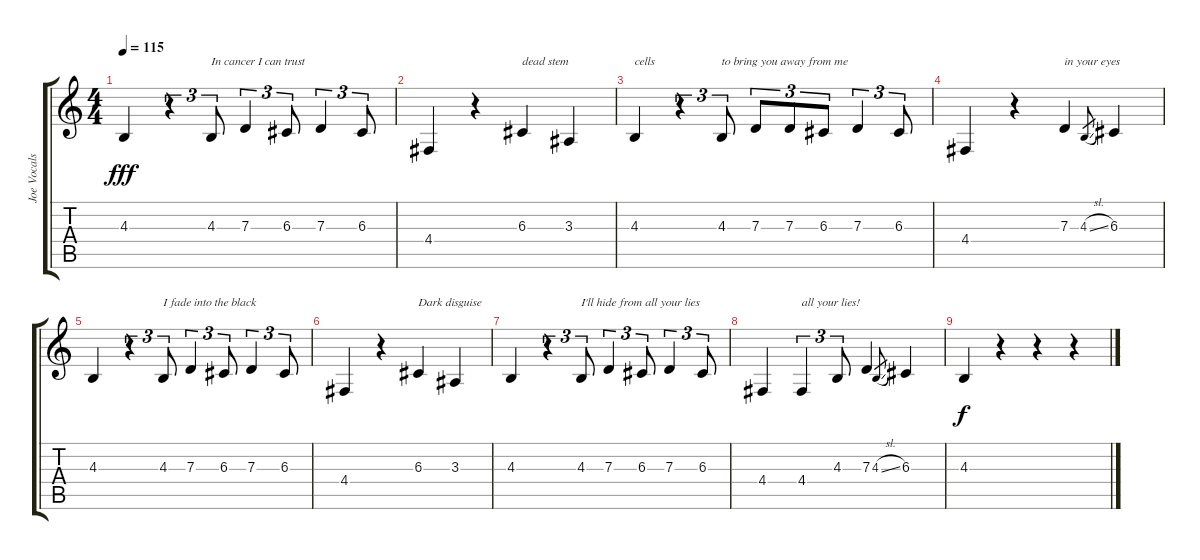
\track ("Joe Vocals" "Joe Vocals") {instrument lead2sawtooth}
\staff {score tabs}
\tuning (E4 B3 G3 D3 A2 E2) {hide}
\ts (4 4)
\tempo 115
\clef g2
\ks c
4.3.4{dy fff} r.4{tu (3 2)} 4.3.8{tu (3 2) txt "In cancer I can trust"} 7.3.4{tu (3 2)} 6.3.8{tu (3 2)} 7.3.4{tu (3 2)} 6.3.8{tu (3 2)} |
4.4.4 r.4 6.3.4{txt "dead stem"} 3.3.4 |
4.3.4{txt "cells"} r.4{tu (3 2)} 4.3.8{tu (3 2) txt "to bring you away from me"} 7.3.8{tu (3 2)} 7.3.8{tu (3 2)} 6.3.8{tu (3 2)} 7.3.4{tu (3 2)} 6.3.8{tu (3 2)} |
4.4.4 r.4 7.3.4{txt "in your eyes"} 4.3{sl}.8{gr} 6.3.4 |
4.3.4 r.4{tu (3 2)} 4.3.8{tu (3 2) txt "I fade into the black"} 7.3.4{tu (3 2)} 6.3.8{tu (3 2)} 7.3.4{tu (3 2)} 6.3.8{tu (3 2)} |
4.4.4 r.4 6.3.4{txt "Dark disguise"} 3.3.4 |
4.3.4 r.4{tu (3 2)} 4.3.8{tu (3 2) txt "I'll hide from all your lies"} 7.3.4{tu (3 2)} 6.3.8{tu (3 2)} 7.3.4{tu (3 2)} 6.3.8{tu (3 2)} |
4.4.4 4.4.4{tu (3 2) txt "all your lies!"} 4.3.8{tu (3 2)} 7.3.4 4.3{sl}.8{gr} 6.3.4 |
4.3.4{dy f} r.4 r.4 r.4
